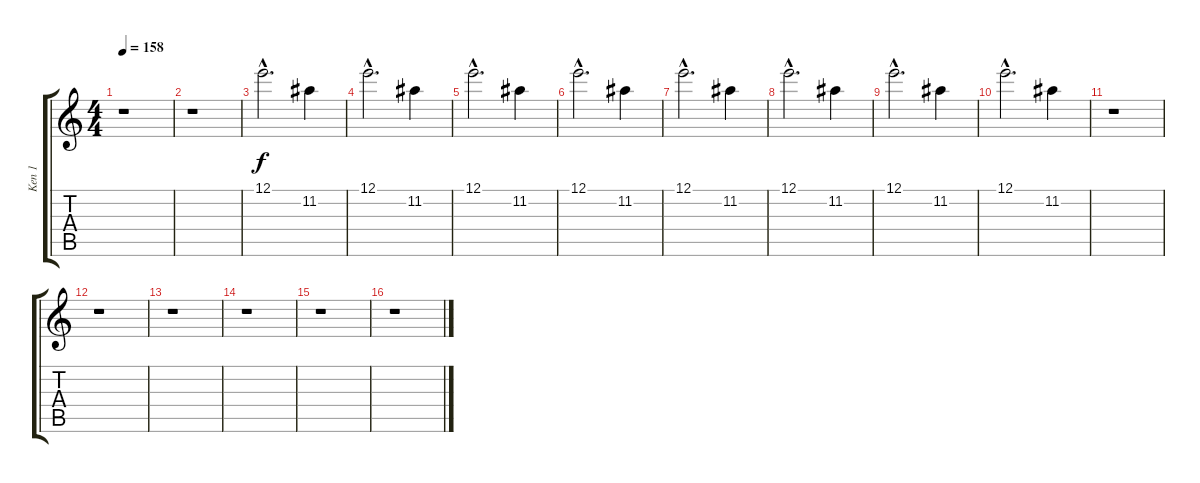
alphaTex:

\track ("Ken 1" "Ken 1") {instrument distortionguitar}
\staff {score tabs}
\tuning (E4 B3 G3 D3 A2 E2) {hide}
\ts (4 4)
\tempo 158
\clef g2
\ks c
r.1{dy f} |
r.1 |
12.1{hac}.2{d volume 11} 11.2.4 |
12.1{hac}.2{d} 11.2.4 |
12.1{hac}.2{d} 11.2.4 |
12.1{hac}.2{d} 11.2.4 |
12.1{hac}.2{d} 11.2.4 |
12.1{hac}.2{d} 11.2.4 |
12.1{hac}.2{d} 11.2.4 |
12.1{hac}.2{d} 11.2.4 |
r.1 |
r.1 |
r.1 |
r.1 |
r.1 |
r.1
